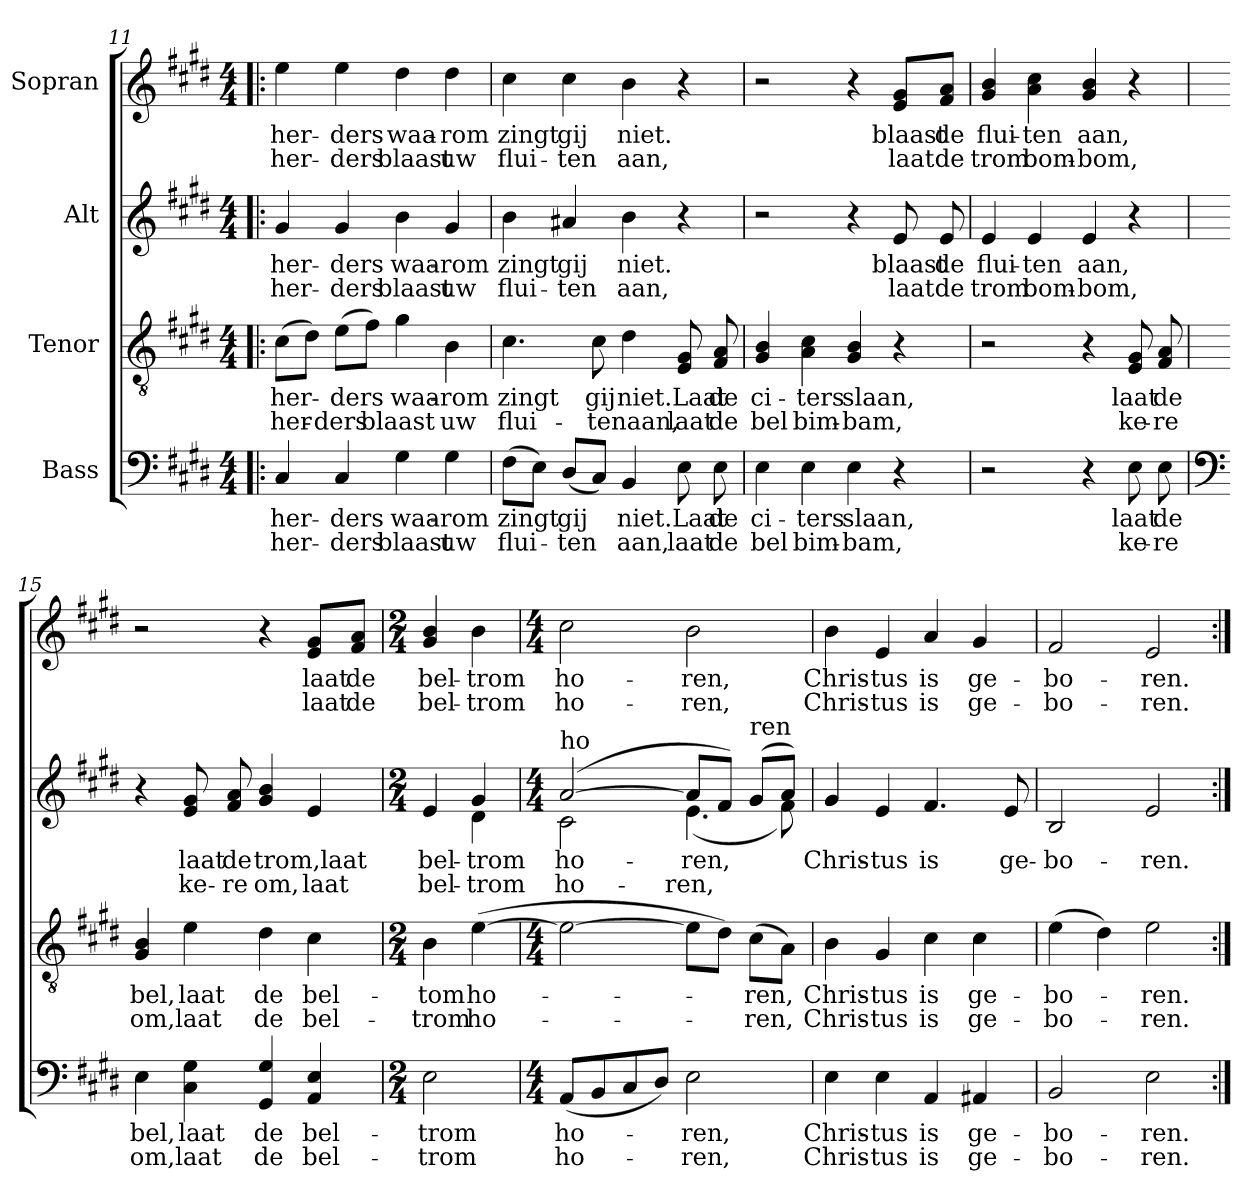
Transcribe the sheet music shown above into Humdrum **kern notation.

**kern	**text	**text	**kern	**text	**text	**kern	**text	**text	**kern	**text	**text
*part4	*part4	*part4	*part3	*part3	*part3	*part2	*part2	*part2	*part1	*part1	*part1
*staff4	*staff4	*staff4	*staff3	*staff3	*staff3	*staff2	*staff2	*staff2	*staff1	*staff1	*staff1
*I"Bass	*	*	*I"Tenor	*	*	*I"Alt	*	*	*I"Sopran	*	*
!!LO:PB:g=z
*clefF4	*	*	*clefGv2	*	*	*clefG2	*	*	*clefG2	*	*
*k[f#c#g#d#]	*	*	*k[f#c#g#d#]	*	*	*k[f#c#g#d#]	*	*	*k[f#c#g#d#]	*	*
*E:	*	*	*E:	*	*	*E:	*	*	*E:	*	*
*M4/4	*	*	*M4/4	*	*	*M4/4	*	*	*M4/4	*	*
=11!|:	=11!|:	=11!|:	=11!|:	=11!|:	=11!|:	=11!|:	=11!|:	=11!|:	=11!|:	=11!|:	=11!|:
!	!LO:LY:b:cj	!LO:LY:b:cj	!	!LO:LY:b:cj	!LO:LY:b:cj	!	!LO:LY:b:cj	!LO:LY:b:cj	!	!LO:LY:b:cj	!LO:LY:b:cj
4C#/	her-	-her-	(>8c#\L	her-	-her-	4g#/	her-	-her-	4ee\	her-	-her-
.	.	.	8d#\J)	.	.	.	.	.	.	.	.
!	!LO:LY:b:cj	!LO:LY:b:cj	!	!LO:LY:b:cj	!LO:LY:b:cj	!	!LO:LY:b:cj	!LO:LY:b:cj	!	!LO:LY:b:cj	!LO:LY:b:cj
4C#/	-ders	ders	(>8e\L	-ders	ders	4g#/	-ders	ders	4ee\	-ders	ders
!	!	!	!	!	!LO:LY:b	!	!	!	!	!	!
.	.	.	8f#\J)	.	blaast	.	.	.	.	.	.
!	!LO:LY:b:cj	!LO:LY:b:cj	!	!LO:LY:b:cj	!	!	!LO:LY:b:cj	!LO:LY:b:cj	!	!LO:LY:b:cj	!LO:LY:b:cj
4G#\	waa-	-blaast	4g#\	waa-	.	4b\	waa-	-blaast	4dd#\	waa-	-blaast
!	!LO:LY:b:cj	!LO:LY:b:cj	!	!LO:LY:b:cj	!LO:LY:b:cj	!	!LO:LY:b:cj	!LO:LY:b:cj	!	!LO:LY:b:cj	!LO:LY:b:cj
4G#\	rom	uw	4B\	-rom	uw	4g#/	rom	uw	4dd#\	rom	uw
=12	=12	=12	=12	=12	=12	=12	=12	=12	=12	=12	=12
!	!LO:LY:b:cj	!LO:LY:b:cj	!	!LO:LY:b:cj	!LO:LY:b:cj	!	!LO:LY:b:cj	!LO:LY:b:cj	!	!LO:LY:b:cj	!LO:LY:b:cj
(>8F#\L	zingt	flui-	4.c#\	zingt	flui-	4b\	zingt	flui-	4cc#\	zingt	flui-
8E\J)	.	.	.	.	.	.	.	.	.	.	.
!	!LO:LY:b:cj	!LO:LY:b:cj	!	!	!	!	!LO:LY:b:cj	!LO:LY:b:cj	!	!LO:LY:b:cj	!LO:LY:b:cj
(<8D#/L	-gij	ten	.	.	.	4a#X/	-gij	ten	4cc#\	-gij	ten
!	!	!	!	!LO:LY:b:cj	!LO:LY:b:cj	!	!	!	!	!	!
8C#/J)	.	.	8c#\	-gij	tenaan,	.	.	.	.	.	.
!	!LO:LY:b	!LO:LY:b:cj	!	!LO:LY:b	!	!	!LO:LY:b:cj	!LO:LY:b:cj	!	!LO:LY:b:cj	!LO:LY:b:cj
4BB/	niet.Laat	aan,	4d#\	niet.Laat	.	4b\	niet.	aan,	4b\	niet.	aan,
!	!	!LO:LY:b:cj	!	!	!LO:LY:b:cj	!	!	!	!	!	!
8E\	.	laat	8G#/ 8E/	.	laat	4r	.	.	4r	.	.
!	!LO:LY:b:cj	!LO:LY:b:cj	!	!LO:LY:b:cj	!LO:LY:b:cj	!	!	!	!	!	!
8E\	de	de	8A/ 8F#/	de	de	.	.	.	.	.	.
=13	=13	=13	=13	=13	=13	=13	=13	=13	=13	=13	=13
!	!LO:LY:b:cj	!LO:LY:b:cj	!	!LO:LY:b:cj	!LO:LY:b:cj	!	!	!	!	!	!
4E\	ci-	-bel	4B/ 4G#/	ci-	-bel	2r	.	.	2r	.	.
!	!LO:LY:b:cj	!LO:LY:b:cj	!	!LO:LY:b:cj	!LO:LY:b:cj	!	!	!	!	!	!
4E\	ters	bim-	4c#\ 4A\	ters	bim-	.	.	.	.	.	.
!	!LO:LY:b:cj	!LO:LY:b:cj	!	!LO:LY:b:cj	!LO:LY:b:cj	!	!	!	!	!	!
4E\	-slaan,	bam,	4B/ 4G#/	-slaan,	bam,	4r	.	.	4r	.	.
!	!	!	!	!	!	!	!LO:LY:b:cj	!LO:LY:b:cj	!	!LO:LY:b:cj	!LO:LY:b:cj
4r	.	.	4r	.	.	8e/	blaast	laat	8g#/ 8e/L	blaast	laat
!	!	!	!	!	!	!	!LO:LY:b:cj	!LO:LY:b:cj	!	!LO:LY:b:cj	!LO:LY:b:cj
.	.	.	.	.	.	8e/	de	de	8a/ 8f#/J	de	de
=14	=14	=14	=14	=14	=14	=14	=14	=14	=14	=14	=14
!	!	!	!	!	!	!	!LO:LY:b:cj	!LO:LY:b:cj	!	!LO:LY:b:cj	!LO:LY:b:cj
2r	.	.	2r	.	.	4e/	flui-	-trom	4b/ 4g#/	flui-	-trom
!	!	!	!	!	!	!	!LO:LY:b:cj	!LO:LY:b:cj	!	!LO:LY:b:cj	!LO:LY:b:cj
.	.	.	.	.	.	4e/	ten	bom-	4cc#\ 4a\	ten	bom-
!	!	!	!	!	!	!	!LO:LY:b:cj	!LO:LY:b:cj	!	!LO:LY:b:cj	!LO:LY:b:cj
4r	.	.	4r	.	.	4e/	-aan,	bom,	4b/ 4g#/	-aan,	bom,
!	!LO:LY:b:cj	!LO:LY:b:cj	!	!LO:LY:b:cj	!LO:LY:b:cj	!	!	!	!	!	!
8E\	laat	ke-	8G#/ 8E/	laat	ke-	4r	.	.	4r	.	.
!	!LO:LY:b:cj	!LO:LY:b:cj	!	!LO:LY:b:cj	!LO:LY:b:cj	!	!	!	!	!	!
8E\	-de	re	8A/ 8F#/	-de	re	.	.	.	.	.	.
!!LO:LB:g=z
=15	=15	=15	=15	=15	=15	=15	=15	=15	=15	=15	=15
*clefF4	*	*	*	*	*	*	*	*	*	*	*
!	!LO:LY:b:cj	!LO:LY:b	!	!LO:LY:b:cj	!LO:LY:b	!	!	!	!	!	!
4E\	bel,	om,laat	4B/ 4G#/	bel,	om,laat	4r	.	.	2r	.	.
!	!LO:LY:b:cj	!	!	!LO:LY:b:cj	!	!	!LO:LY:b:cj	!LO:LY:b:cj	!	!	!
4G#\ 4C#\	laat	.	4e\	laat	.	8g#/ 8e/	laat	ke-	.	.	.
!	!	!	!	!	!	!	!LO:LY:b:cj	!LO:LY:b:cj	!	!	!
.	.	.	.	.	.	8a/ 8f#/	-de	re	.	.	.
!	!LO:LY:b:cj	!LO:LY:b:cj	!	!LO:LY:b:cj	!LO:LY:b:cj	!	!LO:LY:b:cj	!LO:LY:b:cj	!	!	!
4G#/ 4GG#/	de	de	4d#\	de	de	4b/ 4g#/	trom,laat	om,	4r	.	.
!	!LO:LY:b:cj	!LO:LY:b:cj	!	!LO:LY:b:cj	!LO:LY:b:cj	!	!	!LO:LY:b:cj	!	!LO:LY:b:cj	!LO:LY:b:cj
4E/ 4AA/	bel-	-bel-	4c#\	bel-	-bel-	4e/	.	laat	8g#/ 8e/L	laat	laat
!	!	!	!	!	!	!	!	!	!	!LO:LY:b:cj	!LO:LY:b:cj
.	.	.	.	.	.	.	.	.	8a/ 8f#/J	de	de
=16	=16	=16	=16	=16	=16	=16	=16	=16	=16	=16	=16
*M2/4	*	*	*M2/4	*	*	*M2/4	*	*	*M2/4	*	*
!	!LO:LY:b:cj	!LO:LY:b:cj	!	!LO:LY:b:cj	!LO:LY:b:cj	!	!LO:LY:b:cj	!LO:LY:b:cj	!	!LO:LY:b:cj	!LO:LY:b:cj
*	*	*	*	*	*	*^	*	*	*	*	*
2E\	-trom	trom	4B\	-tom	trom	4e/	4ryy	bel-	-bel-	4b/ 4g#/	bel-	-bel-
!	!	!	!	!LO:LY:b:cj	!LO:LY:b:cj	!	!	!LO:LY:b:cj	!LO:LY:b:cj	!	!LO:LY:b:cj	!LO:LY:b:cj
.	.	.	(>[>4e\	ho-	-ho-	4g#/	4d#\	-trom	trom	4b\	-trom	trom
=17	=17	=17	=17	=17	=17	=17	=17	=17	=17	=17	=17	=17
*M4/4	*	*	*M4/4	*	*	*M4/4	*	*	*	*M4/4	*	*
!	!	!	!	!	!	!LO:TX:a:t=ho	!	!	!	!	!	!
!	!LO:LY:b:cj	!LO:LY:b:cj	!	!	!	!	!	!LO:LY:b:cj	!LO:LY:b:cj	!	!LO:LY:b:cj	!LO:LY:b:cj
(<8AA/L	ho-	-ho-	2e\_>	.	.	(>[>2a/	2c#\	ho-	-ho-	2cc#\	ho-	-ho-
8BB/	.	.	.	.	.	.	.	.	.	.	.	.
8C#/	.	.	.	.	.	.	.	.	.	.	.	.
8D#/J)	.	.	.	.	.	.	.	.	.	.	.	.
!	!LO:LY:b:cj	!LO:LY:b:cj	!	!	!	!	!	!LO:LY:b:cj	!LO:LY:b	!	!LO:LY:b:cj	!LO:LY:b:cj
2E\	-ren,	ren,	8e\L]	.	.	8a/L]	(<4.e\	-ren,	ren,	2b\	-ren,	ren,
.	.	.	8d#\J)	.	.	8f#/J)	.	.	.	.	.	.
!	!	!	!	!	!	!LO:TX:a:t=ren	!	!	!	!	!	!
!	!	!	!	!LO:LY:b	!LO:LY:b	!	!	!	!	!	!	!
.	.	.	(>8c#\L	-ren,	ren,	(>8g#/L	.	.	.	.	.	.
.	.	.	8A\J)	.	.	8a/J)	8f#\)	.	.	.	.	.
=18	=18	=18	=18	=18	=18	=18	=18	=18	=18	=18	=18	=18
!	!LO:LY:b:cj	!LO:LY:b:cj	!	!LO:LY:b:cj	!LO:LY:b:cj	!	!	!LO:LY:b:cj	!	!	!LO:LY:b:cj	!LO:LY:b:cj
*	*	*	*	*	*	*v	*v	*	*	*	*	*
4E\	Chris-	-Chris-	4B\	Chris-	-Chris-	4g#/	Chris-	.	4b\	Chris-	-Chris-
!	!LO:LY:b:cj	!LO:LY:b:cj	!	!LO:LY:b:cj	!LO:LY:b:cj	!	!LO:LY:b:cj	!	!	!LO:LY:b:cj	!LO:LY:b:cj
4E\	-tus	tus	4G#/	-tus	tus	4e/	-tus	.	4e/	-tus	tus
!	!LO:LY:b:cj	!LO:LY:b:cj	!	!LO:LY:b:cj	!LO:LY:b:cj	!	!LO:LY:b:cj	!	!	!LO:LY:b:cj	!LO:LY:b:cj
4AA/	is	is	4c#\	is	is	4.f#/	is	.	4a/	is	is
!	!LO:LY:b:cj	!LO:LY:b:cj	!	!LO:LY:b:cj	!LO:LY:b:cj	!	!	!	!	!LO:LY:b:cj	!LO:LY:b:cj
4AA#X/	ge-	-ge-	4c#\	ge-	-ge-	.	.	.	4g#/	ge-	-ge-
!	!	!	!	!	!	!	!LO:LY:b:rj	!	!	!	!
.	.	.	.	.	.	8e/	ge-	.	.	.	.
=19	=19	=19	=19	=19	=19	=19	=19	=19	=19	=19	=19
!	!LO:LY:b:cj	!LO:LY:b:cj	!	!LO:LY:b:cj	!LO:LY:b:cj	!	!LO:LY:b:cj	!	!	!LO:LY:b:cj	!LO:LY:b:cj
2BB/	-bo-	-bo-	(>4e\	-bo-	-bo-	2B/	-bo-	.	2f#/	-bo-	-bo-
.	.	.	4d#\)	.	.	.	.	.	.	.	.
!	!LO:LY:b:cj	!LO:LY:b:cj	!	!LO:LY:b:cj	!LO:LY:b:cj	!	!LO:LY:b:cj	!	!	!LO:LY:b:cj	!LO:LY:b:cj
2E\	-ren.	ren.	2e\	-ren.	ren.	2e/	-ren.	.	2e/	-ren.	ren.
=:|!	=:|!	=:|!	=:|!	=:|!	=:|!	=:|!	=:|!	=:|!	=:|!	=:|!	=:|!
*-	*-	*-	*-	*-	*-	*-	*-	*-	*-	*-	*-
